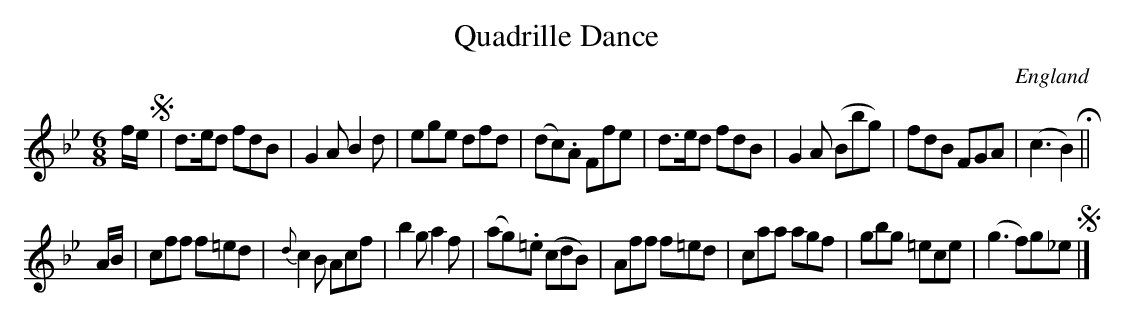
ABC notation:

X:1
T:Quadrille Dance
L:1/8
M:6/8
O:England
K:Bb major
f/e/ S |\
d>ed fdB | G2A  B2d  | ege dfd | (dc).A Ffe | \
d>ed fdB | G2A (Bbg) | fdB FGA | (c3 B2) H||
A/B/ |\
cff f=ed | {d}c2B Acf | b2g  a2f | (ag).=e (cdB) |\
Aff f=ed |    caa agf | gbg =ece | (g3 f)g_e S |]
